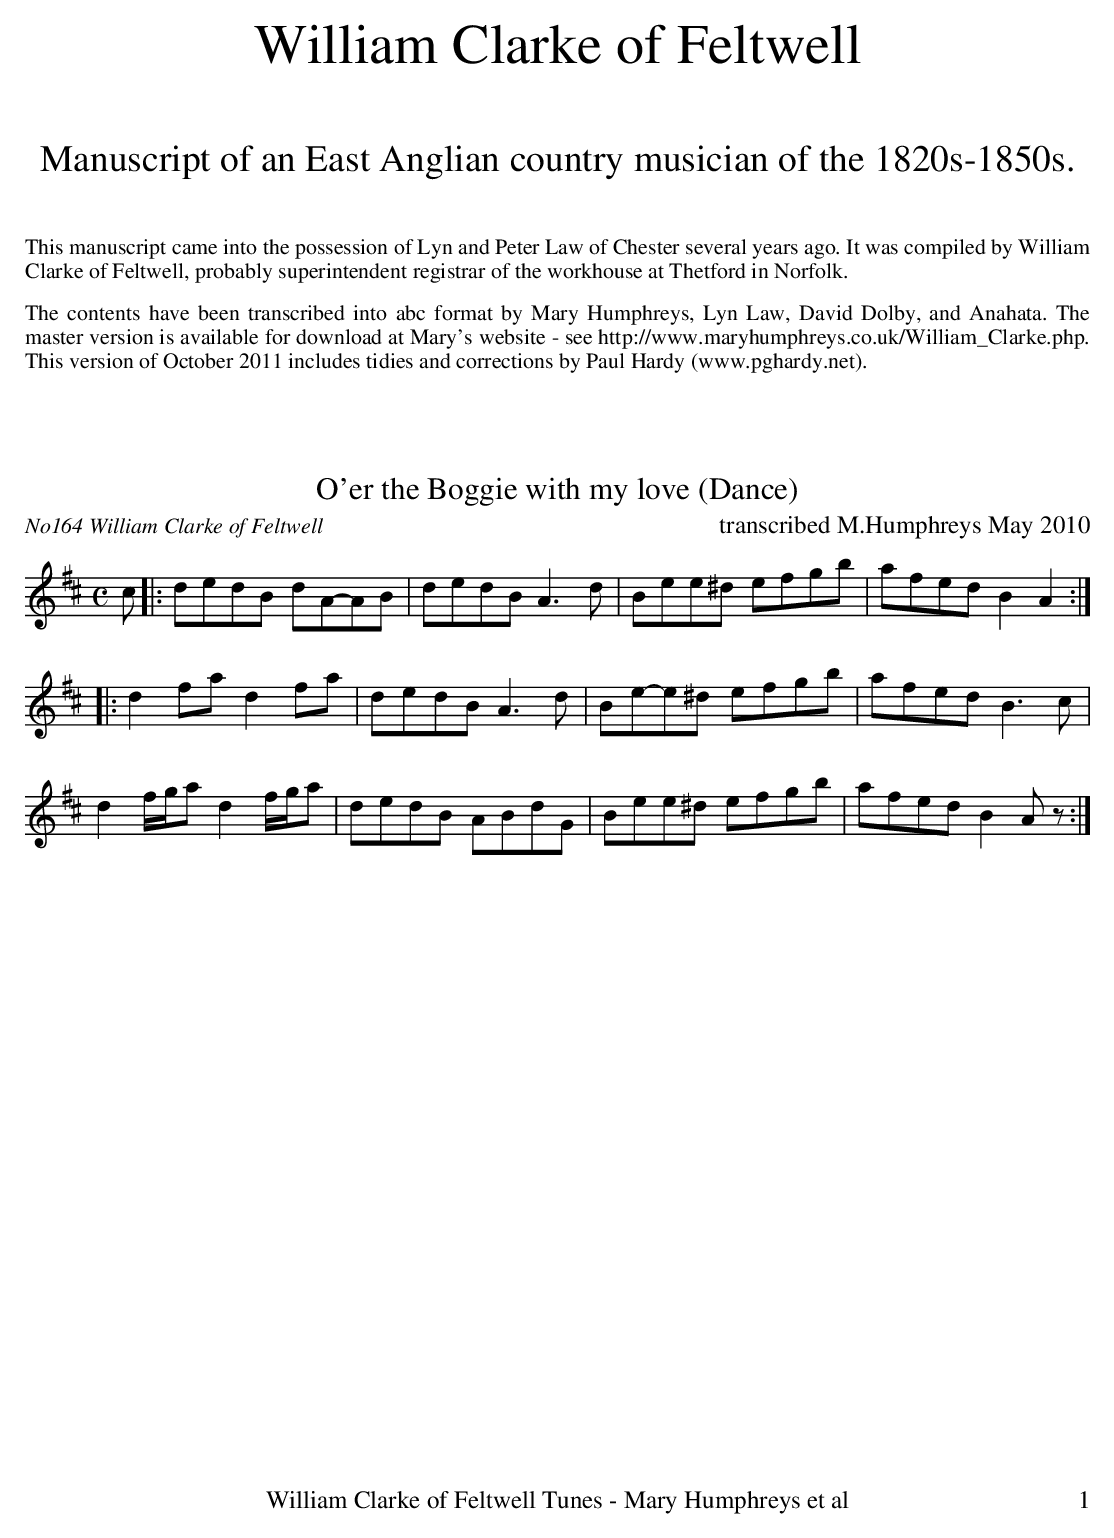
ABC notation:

X:1
T:O'er the Boggie with my love (Dance)
O:No164 William Clarke of Feltwell
M:C
L:1/8
K:D
c|:dedB dA-AB|dedB A3 d|Bee^d efgb|afed B2 A2:|
|:d2 fa d2 fa|dedB A3 d|Be-e^d efgb|afed B3 c|
d2 f/g/a d2 f/g/a|dedB ABdG|Bee^d efgb|afed B2 A z:|
